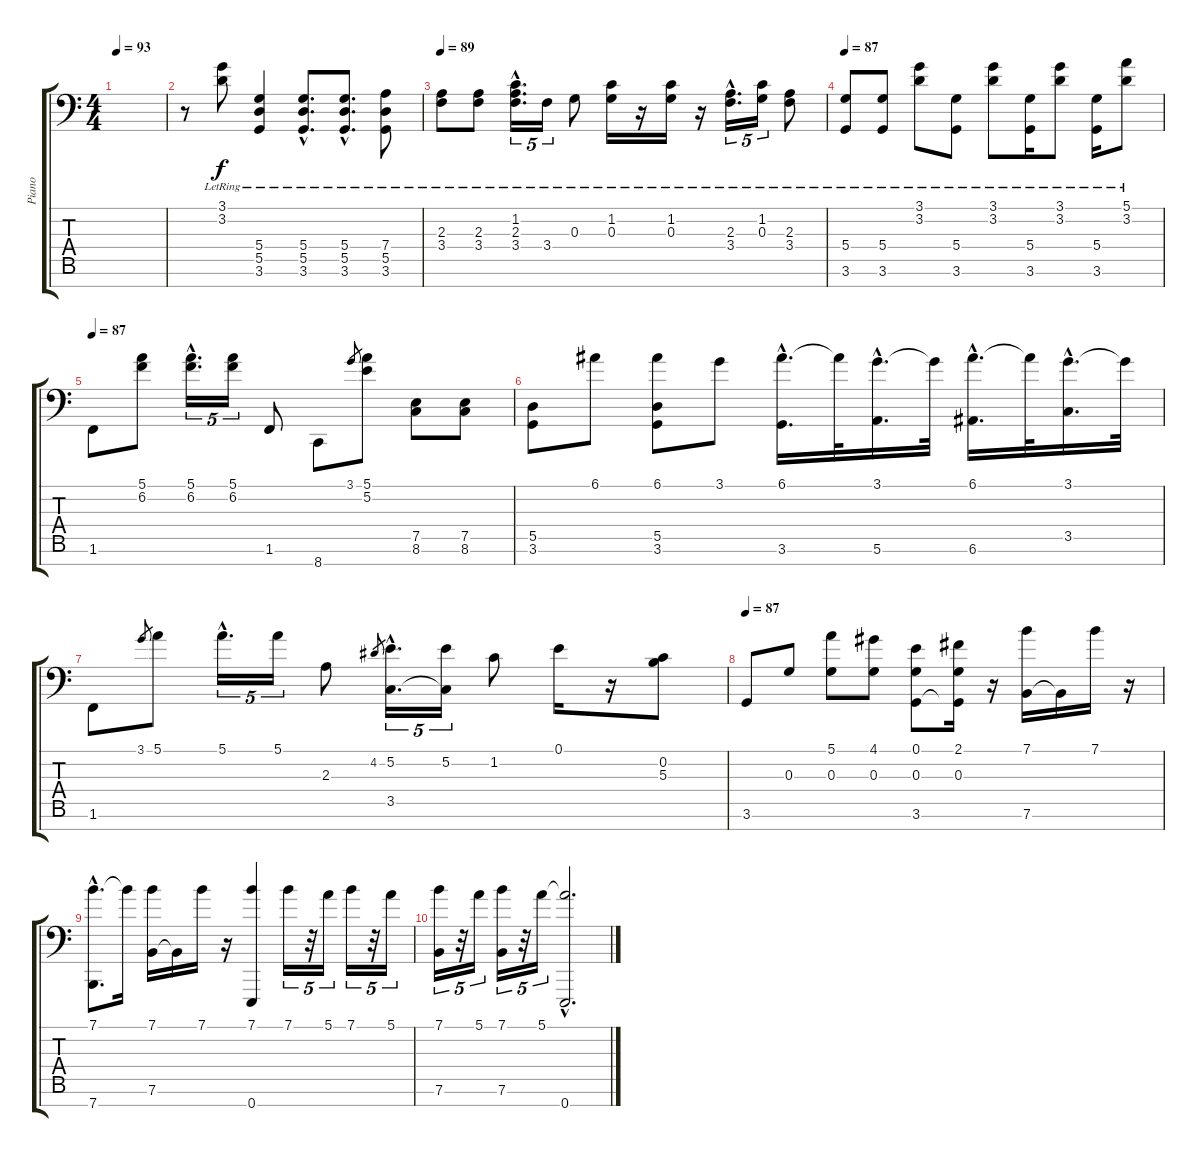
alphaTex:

\track ("Piano" "Piano") {instrument acousticgrandpiano}
\staff {score tabs}
\tuning (E4 B3 G3 D3 A2 E2 E1) {hide}
\ts (4 4)
\tempo 93
\clef f4
\ks c
|
r.8 (3.1{lr} 3.2{lr}).8{volume 12 balance 2} (5.4{lr} 5.5{lr} 3.6{lr}).4 (5.4{hac lr} 5.5{hac lr} 3.6{hac lr}).8{d} (5.4{hac lr} 5.5{hac lr} 3.6{hac lr}).8{d} (7.4{lr} 5.5 3.6).8 |
\tempo 89
(2.3{lr} 3.4{lr}).8{volume 12 balance 2} (2.3{lr} 3.4{lr}).8 (1.2{hac lr} 2.3{hac lr} 3.4{hac lr}).16{d tu (5 4)} 3.4{lr}.16{tu (5 4)} 0.3{lr}.8 (1.2{lr} 0.3{lr}).16 r.16 (1.2{lr} 0.3{lr}).16 r.16 (2.3{hac lr} 3.4{hac lr}).16{d tu (5 4)} (1.2{lr} 0.3{lr}).16{tu (5 4)} (2.3{lr} 3.4{lr}).8 |
\tempo 87
(5.4{lr} 3.6{lr}).8 (5.4{lr} 3.6{lr}).8 (3.1{lr} 3.2{lr}).8 (5.4{lr} 3.6{lr}).8 (3.1{lr} 3.2{lr}).8 (5.4{lr} 3.6{lr}).16 (3.1{lr} 3.2{lr}).8 (5.4{lr} 3.6{lr}).16 (5.1{lr} 3.2{lr}).8 |
\tempo 87
1.6.8{volume 12 balance 2} (5.1 6.2).8 (5.1{hac} 6.2{hac}).16{d tu (5 4)} (5.1 6.2).16{tu (5 4)} 1.6.8 8.7.8 3.1.8{gr} (5.1 5.2).8 (7.5 8.6).8 (7.5 8.6).8 |
(5.5 3.6).8 6.1.8 (6.1 5.5 3.6).8 3.1.8 (6.1{hac} 3.6{hac}).16{d} 6.1{t}.32 (3.1{hac} 5.6{hac}).16{d} 3.1{t}.32 (6.1{hac} 6.6{hac}).16{d} 6.1{t}.32 (3.1{hac} 3.5{hac}).16{d} 3.1{t}.32 |
1.6.8{balance 2} 3.1.8{gr} 5.1.8 5.1{hac}.16{d tu (5 4)} 5.1.16{tu (5 4)} 2.3.8 4.2.8{gr} (5.2{hac} 3.5{hac}).16{d tu (5 4)} (5.2 3.5{t}).16{tu (5 4)} 1.2.8 0.1.16 r.16 (0.2 5.3).8 |
\tempo 87
3.6.8{balance 2} 0.3.8 (5.1 0.3).8 (4.1 0.3).8 (0.1 0.3 3.6).8 (2.1 0.3 3.6{t}).16 r.16 (7.1 7.6).16 7.6{t}.16 7.1.16 r.16 |
(7.1{hac} 7.7{hac}).8{d} 7.1{t}.16 (7.1 7.6).16 7.6{t}.16 7.1.16 r.16 (7.1 0.7).4 7.1.16{tu (5 4)} r.32{tu (5 4)} 5.1.16{tu (5 4)} 7.1.16{tu (5 4)} r.32{tu (5 4)} 5.1.16{tu (5 4)} |
(7.1 7.6).16{tu (5 4)} r.32{tu (5 4)} 5.1.16{tu (5 4)} (7.1 7.6).16{tu (5 4)} r.32{tu (5 4)} 5.1.16{tu (5 4)} (5.1{hac t} 0.7{hac}).2{d}
